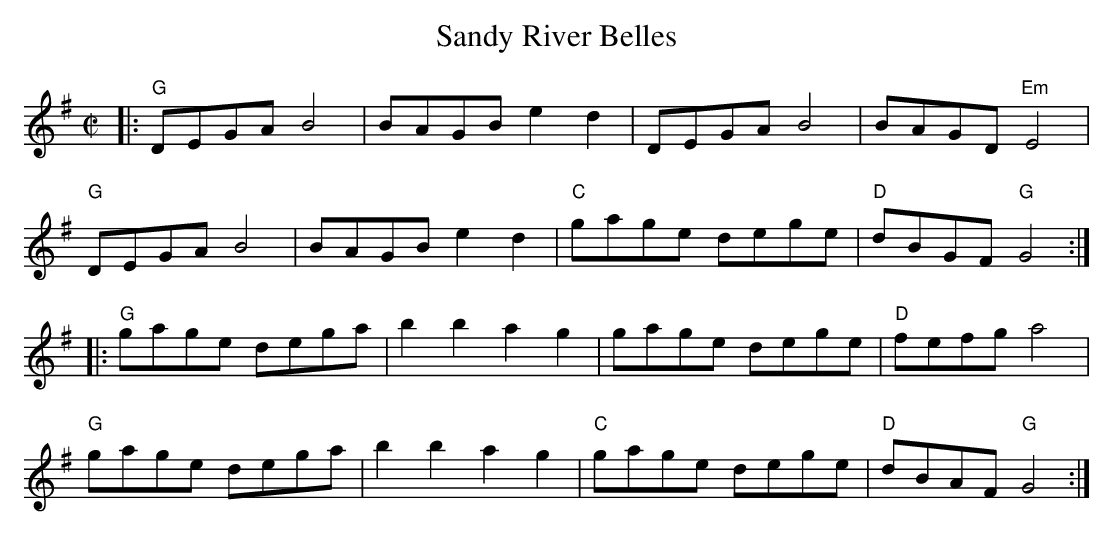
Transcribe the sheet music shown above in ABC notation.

X:1
T: Sandy River Belles
M: C|
L:1/8
K:G
|:"G"DEGA B4|BAGB e2d2|DEGA B4|BAGD"Em"E4|
"G"DEGA B4|BAGB e2d2|"C"gage  dege|"D"dBGF"G"G4:|
|:"G"gage dega|b2b2a2g2|gage dege|"D"fefga4|
"G"gage dega|b2b2a2g2|"C"gage dege|"D"dBAF"G"G4:|
